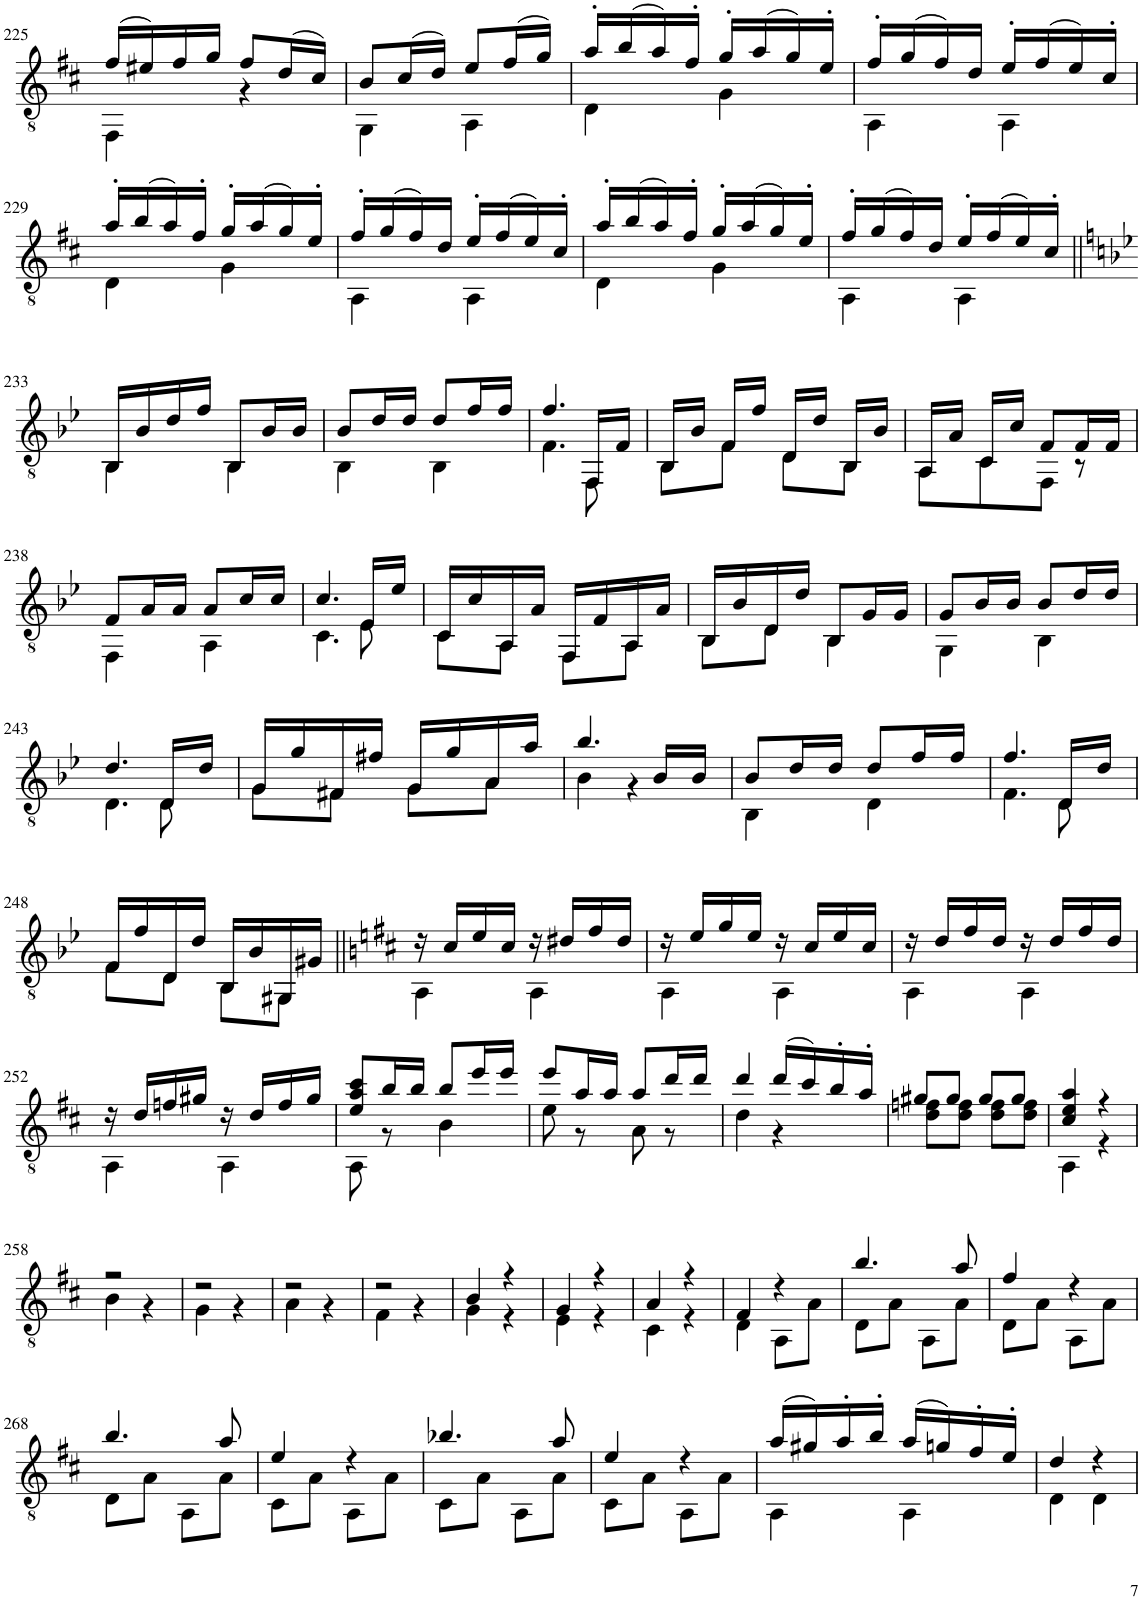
**kern
*part1
*staff1
*I"Guitar
!!LO:PB:g=z
*clefGv2
*k[f#c#]
*M2/4
=225
*^
(16f#/LL	4FF#\
16e#X/)	.
16f#/	.
16g/JJ	.
8f#/L	4r
(16d/L	.
16c#/JJ)	.
=226	=226
8B/L	4GG\
(16c#/L	.
16d/JJ)	.
8e/L	4AA\
(16f#/L	.
16g/JJ)	.
=227	=227
16a'/LL	4D\
(16b/	.
16a/)	.
16f#'/JJ	.
16g'/LL	4G\
(16a/	.
16g/)	.
16e'/JJ	.
=228	=228
16f#'/LL	4AA\
(16g/	.
16f#/)	.
16d/JJ	.
16e'/LL	4AA\
(16f#/	.
16e/)	.
16c#'/JJ	.
!!LO:LB:g=z	!!
=229	=229
16a'/LL	4D\
(16b/	.
16a/)	.
16f#'/JJ	.
16g'/LL	4G\
(16a/	.
16g/)	.
16e'/JJ	.
=230	=230
16f#'/LL	4AA\
(16g/	.
16f#/)	.
16d/JJ	.
16e'/LL	4AA\
(16f#/	.
16e/)	.
16c#'/JJ	.
=231	=231
16a'/LL	4D\
(16b/	.
16a/)	.
16f#'/JJ	.
16g'/LL	4G\
(16a/	.
16g/)	.
16e'/JJ	.
=232	=232
16f#'/LL	4AA\
(16g/	.
16f#/)	.
16d/JJ	.
16e'/LL	4AA\
(16f#/	.
16e/)	.
16c#'/JJ	.
!!LO:LB:g=z	!!
=233||	=233||
*k[b-e-]	*
16BB-/LL	4BB-\
16B-/	.
16d/	.
16f/JJ	.
8BB-/L	4BB-\
16B-/L	.
16B-/JJ	.
=234	=234
8B-/L	4BB-\
16d/L	.
16d/JJ	.
8d/L	4BB-\
16f/L	.
16f/JJ	.
=235	=235
4.f/	4.F\
16FF/LL	8FF\
16F/JJ	.
=236	=236
16BB-/LL	8BB-\L
16B-/JJ	.
16F/LL	8F\J
16f/JJ	.
16D/LL	8D\L
16d/JJ	.
16BB-/LL	8BB-\J
16B-/JJ	.
=237	=237
16AA/LL	8AA\L
16A/JJ	.
16C/LL	8C\
16c/JJ	.
8F/L	8FF\J
16F/L	8r
16F/JJ	.
!!LO:LB:g=z	!!
=238	=238
8F/L	4FF\
16A/L	.
16A/JJ	.
8A/L	4AA\
16c/L	.
16c/JJ	.
=239	=239
4.c/	4.C\
16E-/LL	8E-\
16e-/JJ	.
=240	=240
16C/LL	8C\L
16c/	.
16AA/	8AA\J
16A/JJ	.
16FF/LL	8FF\L
16F/	.
16AA/	8AA\J
16A/JJ	.
=241	=241
16BB-/LL	8BB-\L
16B-/	.
16D/	8D\J
16d/JJ	.
8BB-/L	4BB-\
16G/L	.
16G/JJ	.
=242	=242
8G/L	4GG\
16B-/L	.
16B-/JJ	.
8B-/L	4BB-\
16d/L	.
16d/JJ	.
!!LO:LB:g=z	!!
=243	=243
4.d/	4.D\
16D/LL	8D\
16d/JJ	.
=244	=244
16G/LL	8G\L
16g/	.
16F#X/	8F#\J
16f#X/JJ	.
16G/LL	8G\L
16g/	.
16A/	8A\J
16a/JJ	.
=245	=245
4.b-/	4B-\
.	4r
16B-/LL	.
16B-/JJ	.
=246	=246
8B-/L	4BB-\
16d/L	.
16d/JJ	.
8d/L	4D\
16f/L	.
16f/JJ	.
=247	=247
4.f/	4.F\
16D/LL	8D\
16d/JJ	.
!!LO:LB:g=z	!!
=248	=248
16F/LL	8F\L
16f/	.
16D/	8D\J
16d/JJ	.
16BB-/LL	8BB-\L
16B-/	.
16GG#X/	8GG#\J
16G#X/JJ	.
=249||	=249||
*k[f#c#]	*
16r	4AA\
16c#/LL	.
16e/	.
16c#/JJ	.
16r	4AA\
16d#X/LL	.
16f#/	.
16d#/JJ	.
=250	=250
16r	4AA\
16e/LL	.
16g/	.
16e/JJ	.
16r	4AA\
16c#/LL	.
16e/	.
16c#/JJ	.
=251	=251
16r	4AA\
16d/LL	.
16f#/	.
16d/JJ	.
16r	4AA\
16d/LL	.
16f#/	.
16d/JJ	.
!!LO:LB:g=z	!!
=252	=252
16r	4AA\
16d/LL	.
16fn/	.
16g#X/JJ	.
16r	4AA\
16d/LL	.
16f/	.
16g#/JJ	.
=253	=253
8e/ 8a/ 8cc#/L	8AA\
16b/L	8r
16b/JJ	.
8b/L	4B\
16ee/L	.
16ee/JJ	.
=254	=254
8ee/L	8e\
16a/L	8r
16a/JJ	.
8a/L	8A\
16dd/L	8r
16dd/JJ	.
=255	=255
4dd/	4d\
(16dd/LL	4r
16cc#/)	.
16b'/	.
16a'/JJ	.
=256	=256
8g#X/L	8d\ 8fn\L
8g#/J	8d\ 8f\J
8g#/L	8d\ 8f\L
8g#/J	8d\ 8f\J
=257	=257
4c#/ 4e/ 4a/	4AA\
4r	4r
!!LO:LB:g=z	!!
=258	=258
2r	4B\
.	4r
=259	=259
2r	4G\
.	4r
=260	=260
2r	4A\
.	4r
=261	=261
2r	4F#\
.	4r
=262	=262
4B/	4G\
4r	4r
=263	=263
4G/	4E\
4r	4r
=264	=264
4A/	4C#\
4r	4r
=265	=265
4F#/	4D\
4r	8AA\L
.	8A\J
=266	=266
4.b/	8D\L
.	8A\J
.	8AA\L
8a/	8A\J
=267	=267
4f#/	8D\L
.	8A\J
4r	8AA\L
.	8A\J
!!LO:LB:g=z	!!
=268	=268
4.b/	8D\L
.	8A\J
.	8AA\L
8a/	8A\J
=269	=269
4e/	8C#\L
.	8A\J
4r	8AA\L
.	8A\J
=270	=270
4.b-X/	8C#\L
.	8A\J
.	8AA\L
8a/	8A\J
=271	=271
4e/	8C#\L
.	8A\J
4r	8AA\L
.	8A\J
=272	=272
(16a/LL	4AA\
16g#X/)	.
16a'/	.
16b'/JJ	.
(16a/LL	4AA\
16gn/)	.
16f#'/	.
16e'/JJ	.
=273	=273
4d/	4D\
4r	4D\
*v	*v
=
*-
